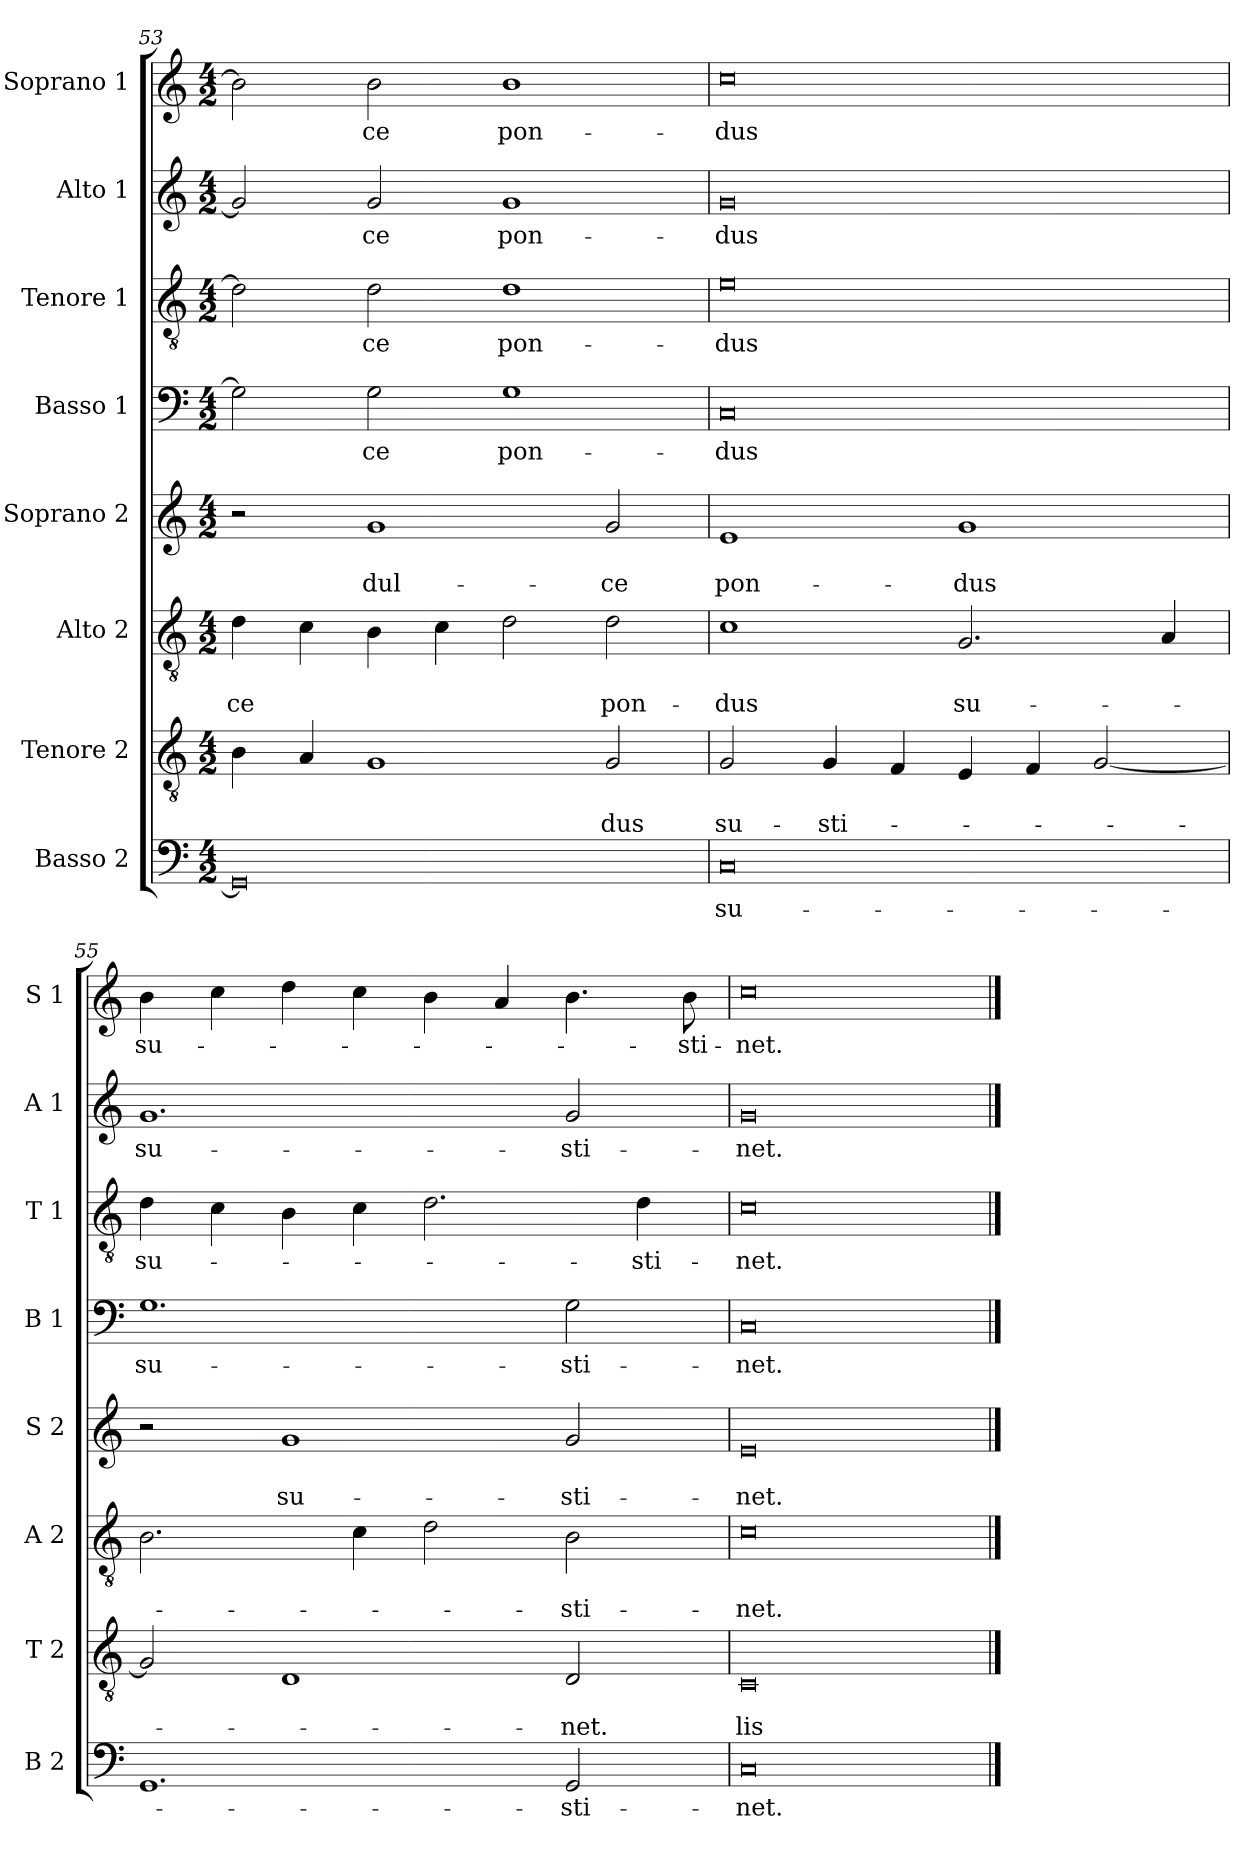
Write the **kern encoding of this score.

**kern	**text	**kern	**text	**text	**kern	**text	**text	**kern	**text	**text	**kern	**text	**kern	**text	**kern	**text	**kern	**text
*part8	*part8	*part7	*part7	*part7	*part6	*part6	*part6	*part5	*part5	*part5	*part4	*part4	*part3	*part3	*part2	*part2	*part1	*part1
*staff8	*staff8	*staff7	*staff7	*staff7	*staff6	*staff6	*staff6	*staff5	*staff5	*staff5	*staff4	*staff4	*staff3	*staff3	*staff2	*staff2	*staff1	*staff1
*I"Basso 2	*	*I"Tenore 2	*	*	*I"Alto 2	*	*	*I"Soprano 2	*	*	*I"Basso 1	*	*I"Tenore 1	*	*I"Alto 1	*	*I"Soprano 1	*
*I'B 2	*	*I'T 2	*	*	*I'A 2	*	*	*I'S 2	*	*	*I'B 1	*	*I'T 1	*	*I'A 1	*	*I'S 1	*
*clefF4	*	*clefGv2	*	*	*clefGv2	*	*	*clefG2	*	*	*clefF4	*	*clefGv2	*	*clefG2	*	*clefG2	*
*k[]	*	*k[]	*	*	*k[]	*	*	*k[]	*	*	*k[]	*	*k[]	*	*k[]	*	*k[]	*
*a:	*	*a:	*	*	*a:	*	*	*a:	*	*	*a:	*	*a:	*	*a:	*	*a:	*
*M4/2	*	*M4/2	*	*	*M4/2	*	*	*M4/2	*	*	*M4/2	*	*M4/2	*	*M4/2	*	*M4/2	*
=53	=53	=53	=53	=53	=53	=53	=53	=53	=53	=53	=53	=53	=53	=53	=53	=53	=53	=53
!	!	!	!	!	!	!	!LO:LY:b	!	!	!	!	!	!	!	!	!	!	!
0GG]	.	4B\	.	.	4d\	.	-ce	2r	.	.	2G\]	.	2d\]	.	2g/]	.	2b\]	.
.	.	4A/	.	.	4c\	.	.	.	.	.	.	.	.	.	.	.	.	.
!	!	!	!	!	!	!	!	!	!	!LO:LY:b	!	!LO:LY:b	!	!LO:LY:b	!	!LO:LY:b	!	!LO:LY:b
.	.	1G	.	.	4B\	.	.	1g	.	dul-	2G\	-ce	2d\	-ce	2g/	-ce	2b\	-ce
.	.	.	.	.	4c\	.	.	.	.	.	.	.	.	.	.	.	.	.
!	!	!	!	!	!	!	!	!	!	!	!	!LO:LY:b	!	!LO:LY:b	!	!LO:LY:b	!	!LO:LY:b
.	.	.	.	.	2d\	.	.	.	.	.	1G	pon-	1d	pon-	1g	pon-	1b	pon-
!	!	!	!	!LO:LY:b	!	!	!LO:LY:b	!	!	!LO:LY:b	!	!	!	!	!	!	!	!
.	.	2G/	.	-dus	2d\	.	pon-	2g/	.	-ce	.	.	.	.	.	.	.	.
=54	=54	=54	=54	=54	=54	=54	=54	=54	=54	=54	=54	=54	=54	=54	=54	=54	=54	=54
!	!LO:LY:b	!	!	!LO:LY:b	!	!	!LO:LY:b	!	!	!LO:LY:b	!	!LO:LY:b	!	!LO:LY:b	!	!LO:LY:b	!	!LO:LY:b
0C	su-	2G/	.	su-	1c	.	-dus	1e	.	pon-	0C	-dus	0e	-dus	0g	-dus	0cc	-dus
!	!	!	!	!LO:LY:b	!	!	!	!	!	!	!	!	!	!	!	!	!	!
.	.	4G/	.	-sti-	.	.	.	.	.	.	.	.	.	.	.	.	.	.
.	.	4F/	.	.	.	.	.	.	.	.	.	.	.	.	.	.	.	.
!	!	!	!	!	!	!	!LO:LY:b	!	!	!LO:LY:b	!	!	!	!	!	!	!	!
.	.	4E/	.	.	2.G/	.	su-	1g	.	-dus	.	.	.	.	.	.	.	.
.	.	4F/	.	.	.	.	.	.	.	.	.	.	.	.	.	.	.	.
.	.	[2G/	.	.	.	.	.	.	.	.	.	.	.	.	.	.	.	.
.	.	.	.	.	4A/	.	.	.	.	.	.	.	.	.	.	.	.	.
=55	=55	=55	=55	=55	=55	=55	=55	=55	=55	=55	=55	=55	=55	=55	=55	=55	=55	=55
!	!	!	!	!	!	!	!	!	!	!	!	!LO:LY:b	!	!LO:LY:b	!	!LO:LY:b	!	!LO:LY:b
1.GG	.	2G/]	.	.	2.B\	.	.	2r	.	.	1.G	su-	4d\	su-	1.g	su-	4b\	su-
.	.	.	.	.	.	.	.	.	.	.	.	.	4c\	.	.	.	4cc\	.
!	!	!	!	!	!	!	!	!	!	!LO:LY:b	!	!	!	!	!	!	!	!
.	.	1D	.	.	.	.	.	1g	.	su-	.	.	4B\	.	.	.	4dd\	.
.	.	.	.	.	4c\	.	.	.	.	.	.	.	4c\	.	.	.	4cc\	.
.	.	.	.	.	2d\	.	.	.	.	.	.	.	2.d\	.	.	.	4b\	.
.	.	.	.	.	.	.	.	.	.	.	.	.	.	.	.	.	4a/	.
!	!LO:LY:b	!	!	!LO:LY:b	!	!	!LO:LY:b	!	!	!LO:LY:b	!	!LO:LY:b	!	!	!	!LO:LY:b	!	!
2GG/	-sti-	2D/	.	-net.	2B\	.	-sti-	2g/	.	-sti-	2G\	-sti-	.	.	2g/	-sti-	4.b\	.
!	!	!	!	!	!	!	!	!	!	!	!	!	!	!LO:LY:b	!	!	!	!
.	.	.	.	.	.	.	.	.	.	.	.	.	4d\	-sti-	.	.	.	.
!	!	!	!	!	!	!	!	!	!	!	!	!	!	!	!	!	!	!LO:LY:b
.	.	.	.	.	.	.	.	.	.	.	.	.	.	.	.	.	8b\	-sti-
=56	=56	=56	=56	=56	=56	=56	=56	=56	=56	=56	=56	=56	=56	=56	=56	=56	=56	=56
!	!LO:LY:b	!	!	!LO:LY:b	!	!	!LO:LY:b	!	!	!LO:LY:b	!	!LO:LY:b	!	!LO:LY:b	!	!LO:LY:b	!	!LO:LY:b
0C	-net.	0C	.	lis	0c	.	-net.	0e	.	-net.	0C	-net.	0c	-net.	0g	-net.	0cc	-net.
==	==	==	==	==	==	==	==	==	==	==	==	==	==	==	==	==	==	==
*-	*-	*-	*-	*-	*-	*-	*-	*-	*-	*-	*-	*-	*-	*-	*-	*-	*-	*-
